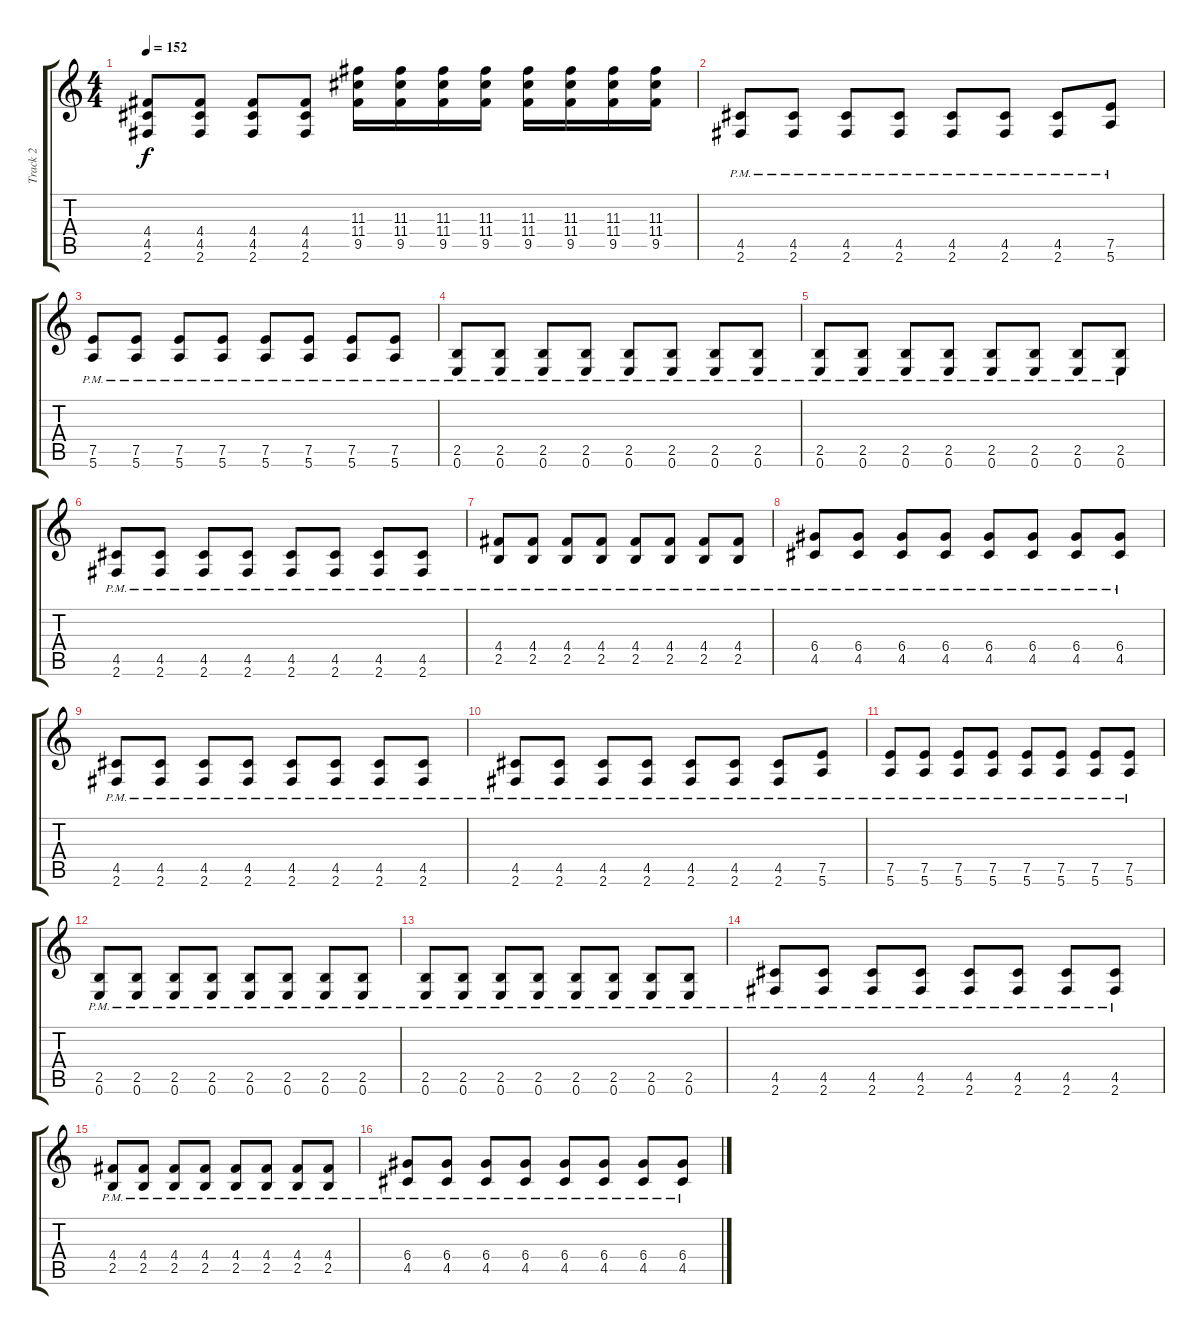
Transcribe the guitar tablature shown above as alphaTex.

\track ("Track 2" "Track 2") {instrument distortionguitar}
\staff {score tabs}
\tuning (E4 B3 G3 D3 A2 E2) {hide}
\ts (4 4)
\tempo 152
\clef g2
\ks c
(4.4{t} 4.5{t} 2.6{t}).8{dy f} (4.4 4.5 2.6).8 (4.4 4.5 2.6).8 (4.4 4.5 2.6).8 (11.3 11.4 9.5).16 (11.3 11.4 9.5).16 (11.3 11.4 9.5).16 (11.3 11.4 9.5).16 (11.3 11.4 9.5).16 (11.3 11.4 9.5).16 (11.3 11.4 9.5).16 (11.3 11.4 9.5).16 |
(4.5{pm} 2.6{pm}).8 (4.5{pm} 2.6{pm}).8 (4.5{pm} 2.6{pm}).8 (4.5{pm} 2.6{pm}).8 (4.5{pm} 2.6{pm}).8 (4.5{pm} 2.6{pm}).8 (4.5{pm} 2.6{pm}).8 (7.5{pm} 5.6{pm}).8 |
(7.5{pm} 5.6{pm}).8 (7.5{pm} 5.6{pm}).8 (7.5{pm} 5.6{pm}).8 (7.5{pm} 5.6{pm}).8 (7.5{pm} 5.6{pm}).8 (7.5{pm} 5.6{pm}).8 (7.5{pm} 5.6{pm}).8 (7.5{pm} 5.6{pm}).8 |
(2.5{pm} 0.6{pm}).8 (2.5{pm} 0.6{pm}).8 (2.5{pm} 0.6{pm}).8 (2.5{pm} 0.6{pm}).8 (2.5{pm} 0.6{pm}).8 (2.5{pm} 0.6{pm}).8 (2.5{pm} 0.6{pm}).8 (2.5{pm} 0.6{pm}).8 |
(2.5{pm} 0.6{pm}).8 (2.5{pm} 0.6{pm}).8 (2.5{pm} 0.6{pm}).8 (2.5{pm} 0.6{pm}).8 (2.5{pm} 0.6{pm}).8 (2.5{pm} 0.6{pm}).8 (2.5{pm} 0.6{pm}).8 (2.5{pm} 0.6{pm}).8 |
(4.5{pm} 2.6{pm}).8 (4.5{pm} 2.6{pm}).8 (4.5{pm} 2.6{pm}).8 (4.5{pm} 2.6{pm}).8 (4.5{pm} 2.6{pm}).8 (4.5{pm} 2.6{pm}).8 (4.5{pm} 2.6{pm}).8 (4.5{pm} 2.6{pm}).8 |
(4.4{pm} 2.5{pm}).8 (4.4{pm} 2.5{pm}).8 (4.4{pm} 2.5{pm}).8 (4.4{pm} 2.5{pm}).8 (4.4{pm} 2.5{pm}).8 (4.4{pm} 2.5{pm}).8 (4.4{pm} 2.5{pm}).8 (4.4{pm} 2.5{pm}).8 |
(6.4{pm} 4.5{pm}).8 (6.4{pm} 4.5{pm}).8 (6.4{pm} 4.5{pm}).8 (6.4{pm} 4.5{pm}).8 (6.4{pm} 4.5{pm}).8 (6.4{pm} 4.5{pm}).8 (6.4{pm} 4.5{pm}).8 (6.4{pm} 4.5{pm}).8 |
(4.5{pm} 2.6{pm}).8 (4.5{pm} 2.6{pm}).8 (4.5{pm} 2.6{pm}).8 (4.5{pm} 2.6{pm}).8 (4.5{pm} 2.6{pm}).8 (4.5{pm} 2.6{pm}).8 (4.5{pm} 2.6{pm}).8 (4.5{pm} 2.6{pm}).8 |
(4.5{pm} 2.6{pm}).8 (4.5{pm} 2.6{pm}).8 (4.5{pm} 2.6{pm}).8 (4.5{pm} 2.6{pm}).8 (4.5{pm} 2.6{pm}).8 (4.5{pm} 2.6{pm}).8 (4.5{pm} 2.6{pm}).8 (7.5{pm} 5.6{pm}).8 |
(7.5{pm} 5.6{pm}).8 (7.5{pm} 5.6{pm}).8 (7.5{pm} 5.6{pm}).8 (7.5{pm} 5.6{pm}).8 (7.5{pm} 5.6{pm}).8 (7.5{pm} 5.6{pm}).8 (7.5{pm} 5.6{pm}).8 (7.5{pm} 5.6{pm}).8 |
(2.5{pm} 0.6{pm}).8 (2.5{pm} 0.6{pm}).8 (2.5{pm} 0.6{pm}).8 (2.5{pm} 0.6{pm}).8 (2.5{pm} 0.6{pm}).8 (2.5{pm} 0.6{pm}).8 (2.5{pm} 0.6{pm}).8 (2.5{pm} 0.6{pm}).8 |
(2.5{pm} 0.6{pm}).8 (2.5{pm} 0.6{pm}).8 (2.5{pm} 0.6{pm}).8 (2.5{pm} 0.6{pm}).8 (2.5{pm} 0.6{pm}).8 (2.5{pm} 0.6{pm}).8 (2.5{pm} 0.6{pm}).8 (2.5{pm} 0.6{pm}).8 |
(4.5{pm} 2.6{pm}).8 (4.5{pm} 2.6{pm}).8 (4.5{pm} 2.6{pm}).8 (4.5{pm} 2.6{pm}).8 (4.5{pm} 2.6{pm}).8 (4.5{pm} 2.6{pm}).8 (4.5{pm} 2.6{pm}).8 (4.5{pm} 2.6{pm}).8 |
(4.4{pm} 2.5{pm}).8 (4.4{pm} 2.5{pm}).8 (4.4{pm} 2.5{pm}).8 (4.4{pm} 2.5{pm}).8 (4.4{pm} 2.5{pm}).8 (4.4{pm} 2.5{pm}).8 (4.4{pm} 2.5{pm}).8 (4.4{pm} 2.5{pm}).8 |
(6.4{pm} 4.5{pm}).8 (6.4{pm} 4.5{pm}).8 (6.4{pm} 4.5{pm}).8 (6.4{pm} 4.5{pm}).8 (6.4{pm} 4.5{pm}).8 (6.4{pm} 4.5{pm}).8 (6.4{pm} 4.5{pm}).8 (6.4{pm} 4.5{pm}).8
